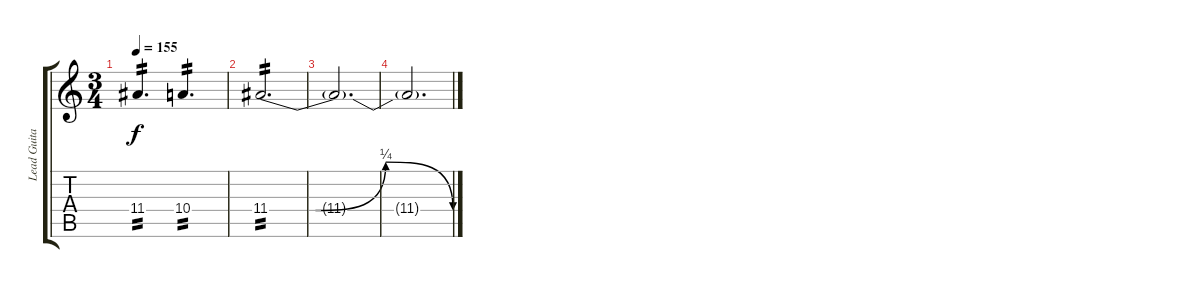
\track ("Lead Guitar" "Lead Guita") {instrument distortionguitar}
\staff {score tabs}
\tuning (Db4 Ab3 E3 B2 Gb2 Db2) {hide}
\ts (3 4)
\tempo 155
\clef g2
\ks c
11.4.4{d tp 2 dy f} 10.4.4{d tp 2} |
11.4{be (custom 0 0 15 0 38 1 60 0)}.2{d tp 2} |
11.4{t}.2{d} |
11.4{t}.2{d}
